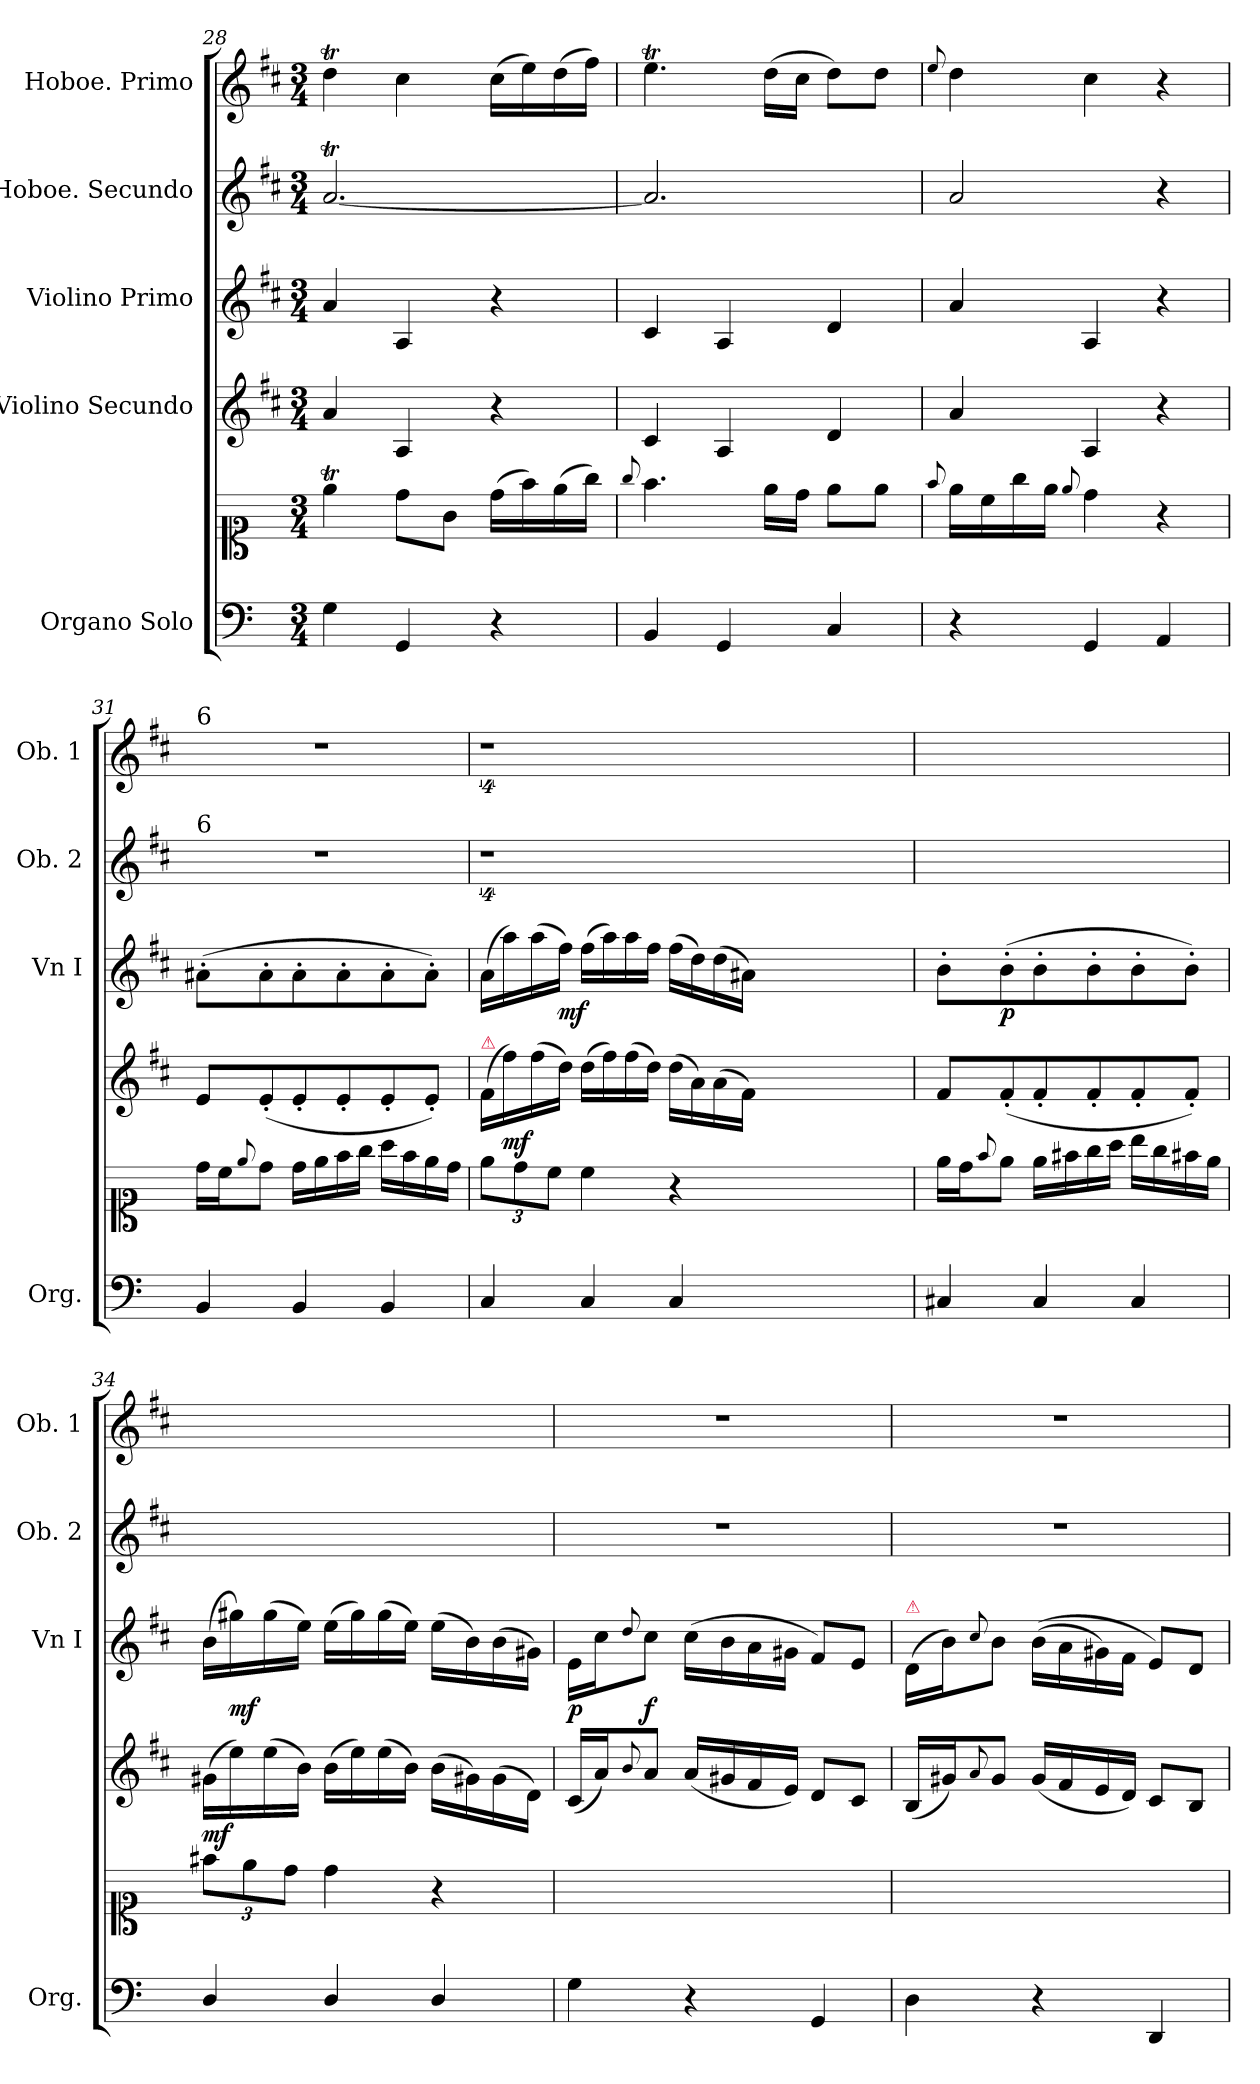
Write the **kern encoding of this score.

**kern	**kern	**kern	**dynam	**kern	**dynam	**kern	**kern
*part5	*part5	*part4	*part4	*part3	*part3	*part2	*part1
*staff6	*staff5	*staff4	*staff4	*staff3	*staff3	*staff2	*staff1
*I"Organo Solo	*	*I"Violino Secundo	*	*I"Violino Primo	*	*I"Hoboe. Secundo	*I"Hoboe. Primo
*I'Org.	*	*	*	*I'Vn I	*	*I'Ob. 2	*I'Ob. 1
*clefF4	*clefC1	*clefG2	*	*clefG2	*	*clefG2	*clefG2
*ITrd-1c-2	*ITrd-1c-2	*	*	*	*	*	*
*k[f#c#]	*k[f#c#]	*k[f#c#]	*	*k[f#c#]	*	*k[f#c#]	*k[f#c#]
*	*	*D:	*	*D:	*	*D:	*D:
*M3/4	*M3/4	*M3/4	*	*M3/4	*	*M3/4	*M3/4
=28	=28	=28	=28	=28	=28	=28	=28
4A\	4ff#t\	4a/	.	4a/	.	[2.aT/	4ddT\
4AA/	8ee\L	4A/	.	4A/	.	.	4cc#\
.	8a\J	.	.	.	.	.	.
4r	(16ee\LL	4r	.	4r	.	.	(16cc#\LL
.	16gg\)	.	.	.	.	.	16ee\)
.	(16ff#\	.	.	.	.	.	(16dd\
.	16aa\JJ)	.	.	.	.	.	16ff#\JJ)
=29	=29	=29	=29	=29	=29	=29	=29
.	8qqaa/	.	.	.	.	.	.
4C#/	4.gg\	4c#/	.	4c#/	.	2.a/]	4.eeT\
4AA/	.	4A/	.	4A/	.	.	.
.	16ff#\LL	.	.	.	.	.	(16dd\LL
.	16ee\JJ	.	.	.	.	.	16cc#\JJ
4D/	8ff#\L	4d/	.	4d/	.	.	8dd\L)
.	8ff#\J	.	.	.	.	.	8dd\J
=30	=30	=30	=30	=30	=30	=30	=30
.	8qqgg/	.	.	.	.	.	8qqee/
4r	16ff#\LL	4a/	.	4a/	.	2a/	4dd\
.	16dd\	.	.	.	.	.	.
.	16aa\	.	.	.	.	.	.
.	16ff#\JJ	.	.	.	.	.	.
.	8qqff#/	.	.	.	.	.	.
4AA/	4ee\	4A/	.	4A/	.	.	4cc#\
4BB/	4r	4r	.	4r	.	4r	4r
=31	=31	=31	=31	=31	=31	=31	=31
!	!	!	!	!	!	!	!LO:TX:a:t=6
!	!	!	!	!	!	!LO:TX:a:t=6	!
4C#/	16ee\LL	8e/L	.	(8a#X'\L	.	2.r	2.r
.	16dd\J	.	.	.	.	.	.
.	8qqff#/	.	.	.	.	.	.
.	8ee\J	(8e'/	.	8a#'\	.	.	.
4C#/	16ee\LL	8e'/	.	8a#'\	.	.	.
.	16ff#\	.	.	.	.	.	.
.	16gg\	8e'/	.	8a#'\	.	.	.
.	16aa\JJ	.	.	.	.	.	.
4C#/	16bb\LL	8e'/	.	8a#'\	.	.	.
.	16gg\	.	.	.	.	.	.
.	16ff#\	8e'/J)	.	8a#'\J)	.	.	.
.	16ee\JJ	.	.	.	.	.	.
=32	=32	=32	=32	=32	=32	=32	=32
!	!	!LO:TX:a:color=crimson:t=⚠	!	!	!	!	!
4D/	12ff#\L	(16f#/LL	.	(16a\LL	.	4%9r	4%9r
.	.	16ff#\)	mf	16aa\)	.	.	.
.	12ee\	.	.	.	.	.	.
.	.	(16ff#\	.	(16aa\	.	.	.
.	12dd\J	.	.	.	.	.	.
.	.	16dd\JJ)	.	16ff#\JJ)	mf	.	.
4D/	4dd\	(16dd\LL	.	(16ff#\LL	.	.	.
.	.	16ff#\)	.	16aa\)	.	.	.
.	.	(16ff#\	.	16aa\	.	.	.
.	.	16dd\JJ)	.	16ff#\JJ	.	.	.
4D/	4r	(16dd\LL	.	(16ff#\LL	.	.	.
.	.	16a\)	.	16dd\)	.	.	.
.	.	(16a\	.	(16dd\	.	.	.
.	.	16f#\JJ)	.	16a#X\JJ)	.	.	.
1.ryy	1.ryy	1.ryy	.	1.ryy	.	.	.
=33	=33	=33	=33	=33	=33	=33	=33
4D#X/	16ff#\LL	8f#/L	.	8b'\L	.	2.ryy	2.ryy
.	16ee\J	.	.	.	.	.	.
.	8qqgg/	.	.	.	.	.	.
.	8ff#\J	(8f#'/	.	(8b'\	p	.	.
4D#/	16ff#\LL	8f#'/	.	8b'\	.	.	.
.	16gg#X\	.	.	.	.	.	.
.	16aa\	8f#'/	.	8b'\	.	.	.
.	16bb\JJ	.	.	.	.	.	.
4D#/	16ccc#\LL	8f#'/	.	8b'\	.	.	.
.	16aa\	.	.	.	.	.	.
.	16gg#X\	8f#'/J)	.	8b'\J)	.	.	.
.	16ff#\JJ	.	.	.	.	.	.
=34	=34	=34	=34	=34	=34	=34	=34
4E/	12gg#X\L	(16g#X\LL	mf	(16b\LL	.	2.ryy	2.ryy
.	.	16ee\)	.	16gg#X\)	mf	.	.
.	12ff#\	.	.	.	.	.	.
.	.	(16ee\	.	(16gg#\	.	.	.
.	12ee\J	.	.	.	.	.	.
.	.	16b\JJ)	.	16ee\JJ)	.	.	.
4E/	4ee\	(16b\LL	.	(16ee\LL	.	.	.
.	.	16ee\)	.	16gg#\)	.	.	.
.	.	(16ee\	.	(16gg#\	.	.	.
.	.	16b\JJ)	.	16ee\JJ)	.	.	.
4E/	4r	(16b\LL	.	(16ee\LL	.	.	.
.	.	16g#X\)	.	16b\)	.	.	.
.	.	(16g#\	.	(16b\	.	.	.
.	.	16d\JJ)	.	16g#X\JJ)	.	.	.
=35	=35	=35	=35	=35	=35	=35	=35
4A\	2.ryy	(16c#/LL	.	16e\LL	p	2.r	2.r
.	.	16a/J)	.	16cc#\J	.	.	.
.	.	8qqb/	.	8qqdd/	.	.	.
.	.	8a/J	.	8cc#\J	f	.	.
4r	.	(16a/LL	.	(16cc#\LL	.	.	.
.	.	16g#X/	.	16b\	.	.	.
.	.	16f#/	.	16a\	.	.	.
.	.	16e/JJ)	.	16g#X\JJ	.	.	.
4AA/	.	8d/L	.	8f#/L)	.	.	.
.	.	8c#/J	.	8e/J	.	.	.
=36	=36	=36	=36	=36	=36	=36	=36
!	!	!	!	!LO:TX:a:color=crimson:t=⚠	!	!	!
4E\	2.ryy	(16B/LL	.	(16d/LL	.	2.r	2.r
.	.	16g#X/J)	.	16b\J)	.	.	.
.	.	8qqa/	.	8qqcc#/	.	.	.
.	.	8g#/J	.	8b\J	.	.	.
4r	.	(16g#/LL	.	((16b\LL	.	.	.
.	.	16f#/	.	16a\	.	.	.
.	.	16e/	.	16g#X\)	.	.	.
.	.	16d/JJ)	.	16f#\JJ	.	.	.
4EE/	.	8c#/L	.	8e/L)	.	.	.
.	.	8B/J	.	8d/J	.	.	.
=	=	=	=	=	=	=	=
*-	*-	*-	*-	*-	*-	*-	*-
